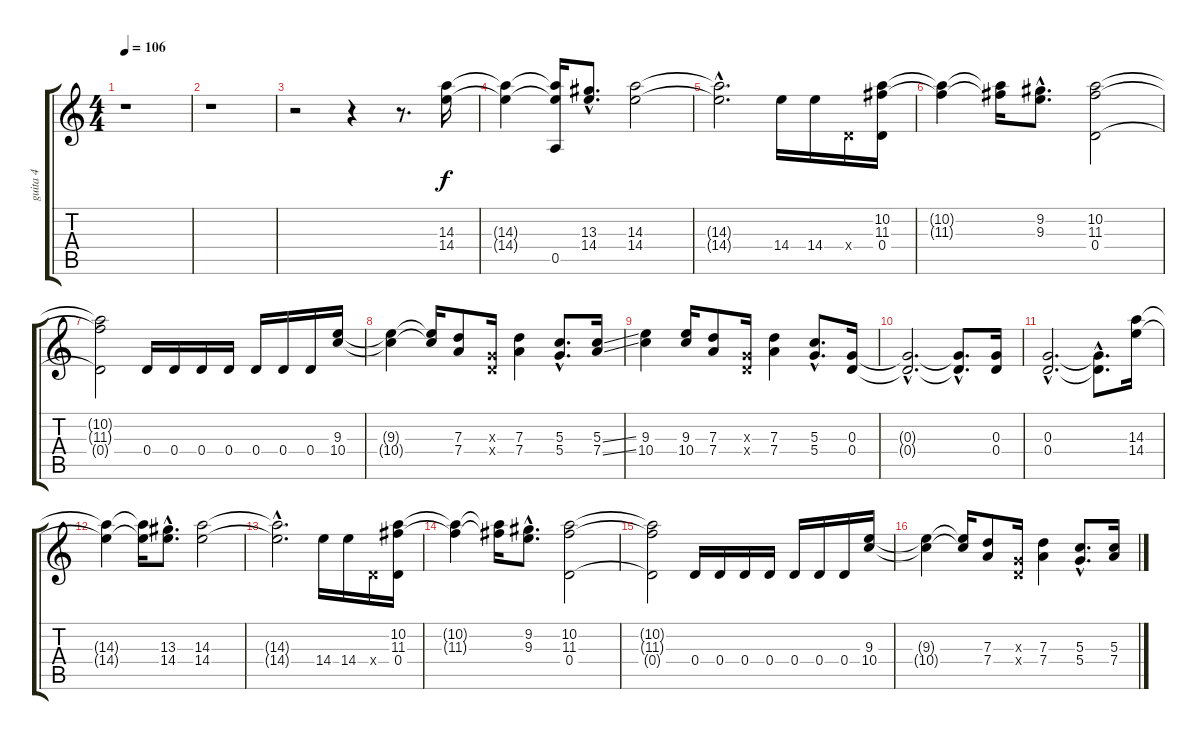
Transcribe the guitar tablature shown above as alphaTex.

\track ("guita 4" "guita 4") {instrument distortionguitar}
\staff {score tabs}
\tuning (E4 B3 G3 D3 A2 E2) {hide}
\ts (4 4)
\tempo 106
\clef g2
\ks c
r.1{dy f} |
r.1 |
r.2 r.4 r.8{d} (14.3 14.4).16 |
(14.3{t} 14.4{t}).4 (14.3{t} 14.4{t} 0.5).16 (13.3{hac} 14.4{hac}).8{d} (14.3 14.4).2 |
(14.3{hac t} 14.4{hac t}).2{d} 14.4.16 14.4.16 0.4{x}.16 (10.2 11.3 0.4).16 |
(10.2{t} 11.3{t}).4 (10.2{t} 11.3{t}).16 (9.2{hac} 9.3{hac}).8{d} (10.2 11.3 0.4).2 |
(10.2{t} 11.3{t} 0.4{t}).2 0.4.16 0.4.16 0.4.16 0.4.16 0.4.16 0.4.16 0.4.16 (9.3 10.4).16 |
(9.3{t} 10.4{t}).4 (9.3{t} 10.4{t}).16 (7.3 7.4).8 (0.3{x} 0.4{x}).16 (7.3 7.4).4 (5.3{hac} 5.4{hac}).8{d} (5.3{ss} 7.4{ss}).16 |
(9.3 10.4).4 (9.3 10.4).16 (7.3 7.4).8 (0.3{x} 0.4{x}).16 (7.3 7.4).4 (5.3{hac} 5.4{hac}).8{d} (0.3 0.4).16 |
(0.3{hac t} 0.4{hac t}).2{d} (0.3{hac t} 0.4{hac t}).8{d} (0.3 0.4).16 |
(0.3{hac} 0.4{hac}).2{d} (0.3{hac t} 0.4{hac t}).8{d} (14.3 14.4).16 |
(14.3{t} 14.4{t}).4 (14.3{t} 14.4{t}).16 (13.3{hac} 14.4{hac}).8{d} (14.3 14.4).2 |
(14.3{hac t} 14.4{hac t}).2{d} 14.4.16 14.4.16 0.4{x}.16 (10.2 11.3 0.4).16 |
(10.2{t} 11.3{t}).4 (10.2{t} 11.3{t}).16 (9.2{hac} 9.3{hac}).8{d} (10.2 11.3 0.4).2 |
(10.2{t} 11.3{t} 0.4{t}).2 0.4.16 0.4.16 0.4.16 0.4.16 0.4.16 0.4.16 0.4.16 (9.3 10.4).16 |
(9.3{t} 10.4{t}).4 (9.3{t} 10.4{t}).16 (7.3 7.4).8 (0.3{x} 0.4{x}).16 (7.3 7.4).4 (5.3{hac} 5.4{hac}).8{d} (5.3{ss} 7.4{ss}).16
